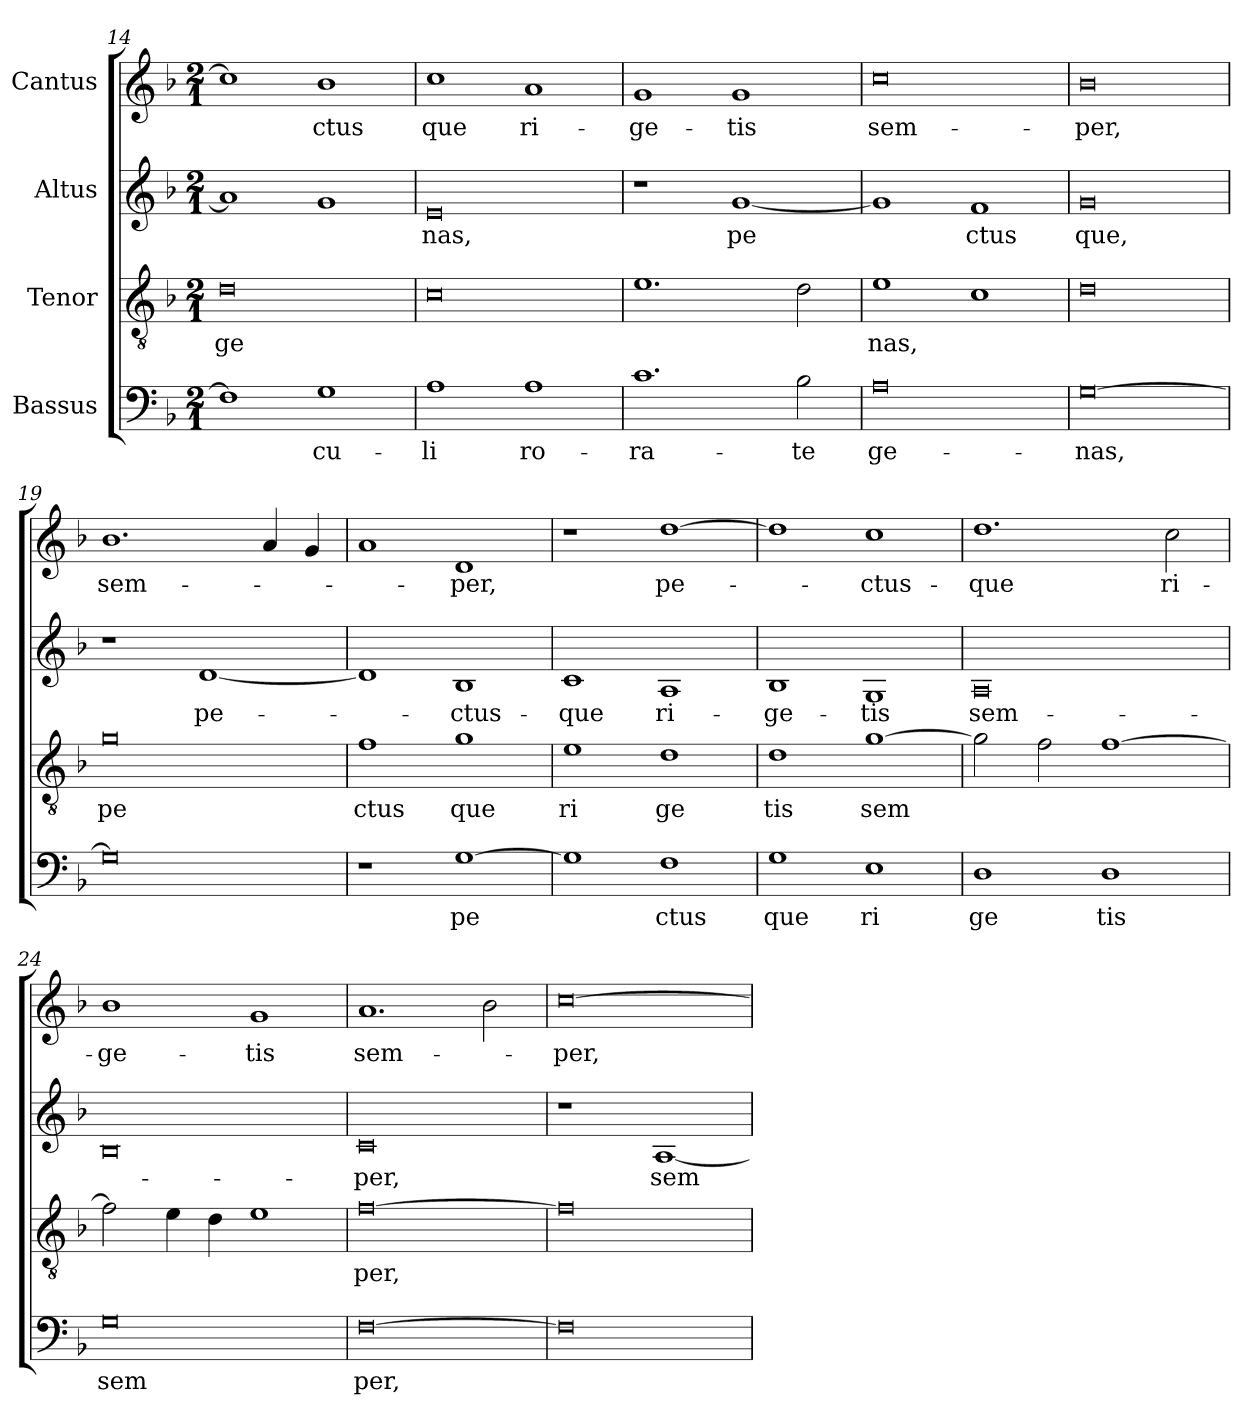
**kern	**text	**kern	**text	**kern	**text	**kern	**text
*part4	*part4	*part3	*part3	*part2	*part2	*part1	*part1
*staff4	*staff4	*staff3	*staff3	*staff2	*staff2	*staff1	*staff1
*I"Bassus	*	*I"Tenor	*	*I"Altus	*	*I"Cantus	*
*clefF4	*	*clefGv2	*	*clefG2	*	*clefG2	*
*k[b-]	*	*k[b-]	*	*k[b-]	*	*k[b-]	*
*M2/1	*	*M2/1	*	*M2/1	*	*M2/1	*
=14	=14	=14	=14	=14	=14	=14	=14
1F]	.	0d	ge	1a]	.	1cc]	.
1G	-cu-	.	.	1g	.	1b-	ctus
=15	=15	=15	=15	=15	=15	=15	=15
1A	-li	0c	.	0e	nas,	1cc	que
1A	ro-	.	.	.	.	1a	ri-
=16	=16	=16	=16	=16	=16	=16	=16
1.c	-ra-	1.e	.	1r	.	1g	-ge-
.	.	.	.	[1g	pe	1g	-tis
2B-\	-te	2d\	.	.	.	.	.
=17	=17	=17	=17	=17	=17	=17	=17
0A	ge-	1e	nas,	1g]	.	0cc	sem-
.	.	1c	.	1f	ctus	.	.
=18	=18	=18	=18	=18	=18	=18	=18
[0G	-nas,	0d	.	0g	que,	0b-	-per,
=19	=19	=19	=19	=19	=19	=19	=19
0G]	.	0g	pe	1r	.	1.b-	sem-
.	.	.	.	[1d	pe-	.	.
.	.	.	.	.	.	4a/	.
.	.	.	.	.	.	4g/	.
=20	=20	=20	=20	=20	=20	=20	=20
1r	.	1f	ctus	1d]	.	1a	.
[1G	pe	1g	que	1B-	-ctus-	1d	-per,
=21	=21	=21	=21	=21	=21	=21	=21
1G]	.	1e	ri	1c	-que	1r	.
1F	ctus	1d	ge	1A	ri-	[1dd	pe-
=22	=22	=22	=22	=22	=22	=22	=22
1G	que	1d	tis	1B-	-ge-	1dd]	.
1E	ri	[1g	sem	1G	-tis	1cc	-ctus-
=23	=23	=23	=23	=23	=23	=23	=23
1D	ge	2g\]	.	0A	sem-	1.dd	-que
.	.	2f\	.	.	.	.	.
1D	tis	[1f	.	.	.	.	.
.	.	.	.	.	.	2cc\	ri-
=24	=24	=24	=24	=24	=24	=24	=24
0G	sem	2f\]	.	0B-	.	1b-	-ge-
.	.	4e\	.	.	.	.	.
.	.	4d\	.	.	.	.	.
.	.	1e	.	.	.	1g	-tis
=25	=25	=25	=25	=25	=25	=25	=25
[0F	per,	[0f	per,	0c	-per,	1.a	sem-
.	.	.	.	.	.	2b-\	.
=26	=26	=26	=26	=26	=26	=26	=26
0F]	.	0f]	.	1r	.	[0cc	-per,
.	.	.	.	[1A	sem-	.	.
=	=	=	=	=	=	=	=
*-	*-	*-	*-	*-	*-	*-	*-
